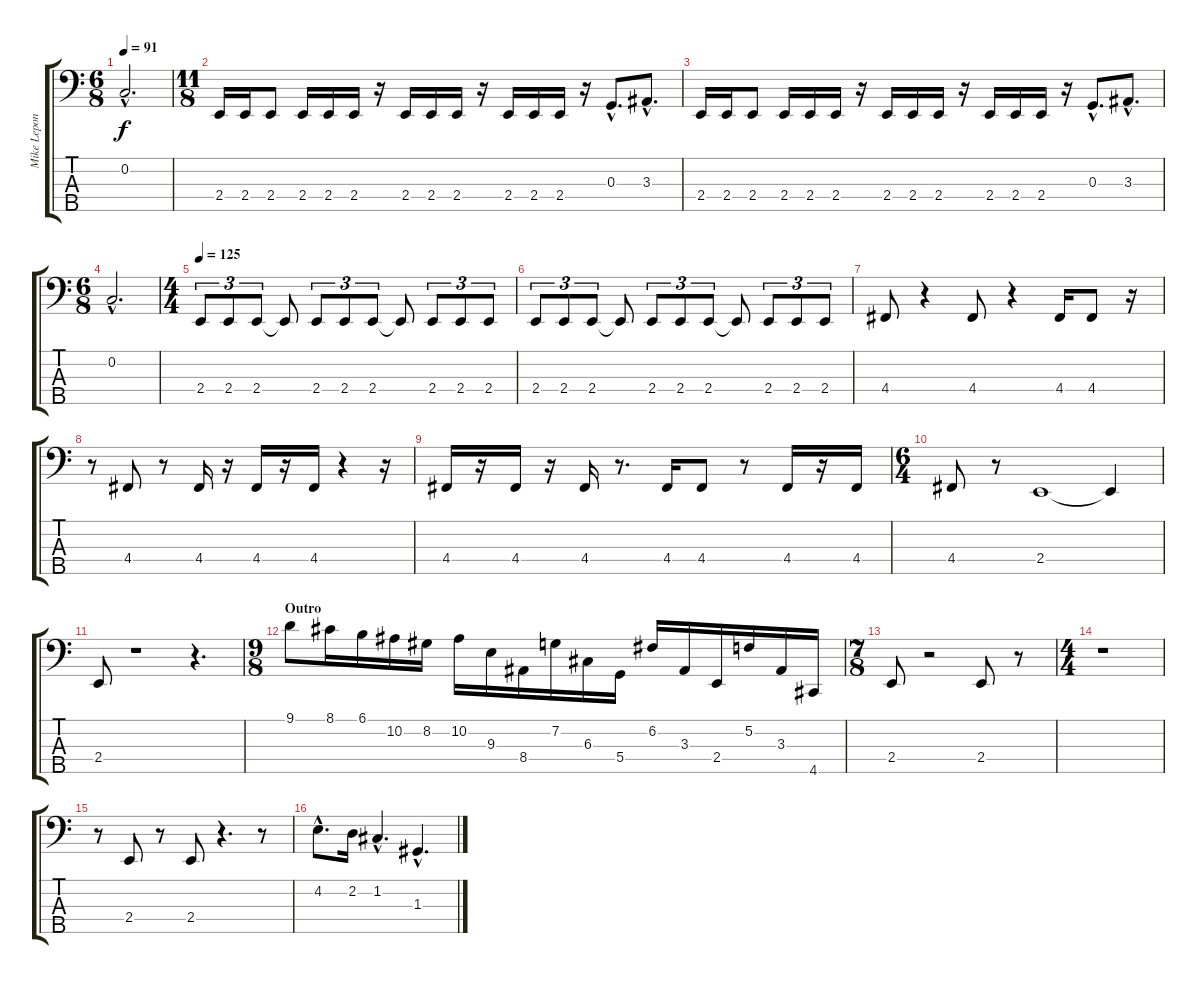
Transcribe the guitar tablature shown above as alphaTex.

\track ("Mike Lepond" "Mike Lepon") {instrument electricbassfinger}
\staff {score tabs}
\tuning (F2 C2 G1 D1 A0) {hide}
\ts (6 8)
\tempo 91
\clef f4
\ks c
0.2{hac}.2{d dy f} |
\ts (11 8)
2.4.16 2.4.16 2.4.8 2.4.16 2.4.16 2.4.16 r.16 2.4.16 2.4.16 2.4.16 r.16 2.4.16 2.4.16 2.4.16 r.16 0.3{hac}.8{d} 3.3{hac}.8{d} |
2.4.16 2.4.16 2.4.8 2.4.16 2.4.16 2.4.16 r.16 2.4.16 2.4.16 2.4.16 r.16 2.4.16 2.4.16 2.4.16 r.16 0.3{hac}.8{d} 3.3{hac}.8{d} |
\ts (6 8)
0.2{hac}.2{d} |
\ts (4 4)
\tempo 125
2.4.8{tu (3 2)} 2.4.8{tu (3 2)} 2.4.8{tu (3 2)} 2.4{t}.8 2.4.8{tu (3 2)} 2.4.8{tu (3 2)} 2.4.8{tu (3 2)} 2.4{t}.8 2.4.8{tu (3 2)} 2.4.8{tu (3 2)} 2.4.8{tu (3 2)} |
2.4.8{tu (3 2)} 2.4.8{tu (3 2)} 2.4.8{tu (3 2)} 2.4{t}.8 2.4.8{tu (3 2)} 2.4.8{tu (3 2)} 2.4.8{tu (3 2)} 2.4{t}.8 2.4.8{tu (3 2)} 2.4.8{tu (3 2)} 2.4.8{tu (3 2)} |
4.4.8 r.4 4.4.8 r.4 4.4.16 4.4.8 r.16 |
r.8 4.4.8 r.8 4.4.16 r.16 4.4.16 r.16 4.4.16 r.4 r.16 |
4.4.16 r.16 4.4.16 r.16 4.4.16 r.8{d} 4.4.16 4.4.8 r.8 4.4.16 r.16 4.4.16 |
\ts (6 4)
4.4.8 r.8 2.4.1 2.4{t}.4 |
2.4.8 r.1 r.4{d} |
\ts (9 8)
\section ("" "Outro")
9.1.8 8.1.16 6.1.16 10.2.16 8.2.16 10.2.16 9.3.16 8.4.16 7.2.16 6.3.16 5.4.16 6.2.16 3.3.16 2.4.16 5.2.16 3.3.16 4.5.16 |
\ts (7 8)
2.4.8 r.2 2.4.8 r.8 |
\ts (4 4)
r.1 |
r.8 2.4.8 r.8 2.4.8 r.4{d} r.8 |
4.2{hac}.8{d} 2.2.16 1.2{hac}.4{d} 1.3{hac}.4{d}
